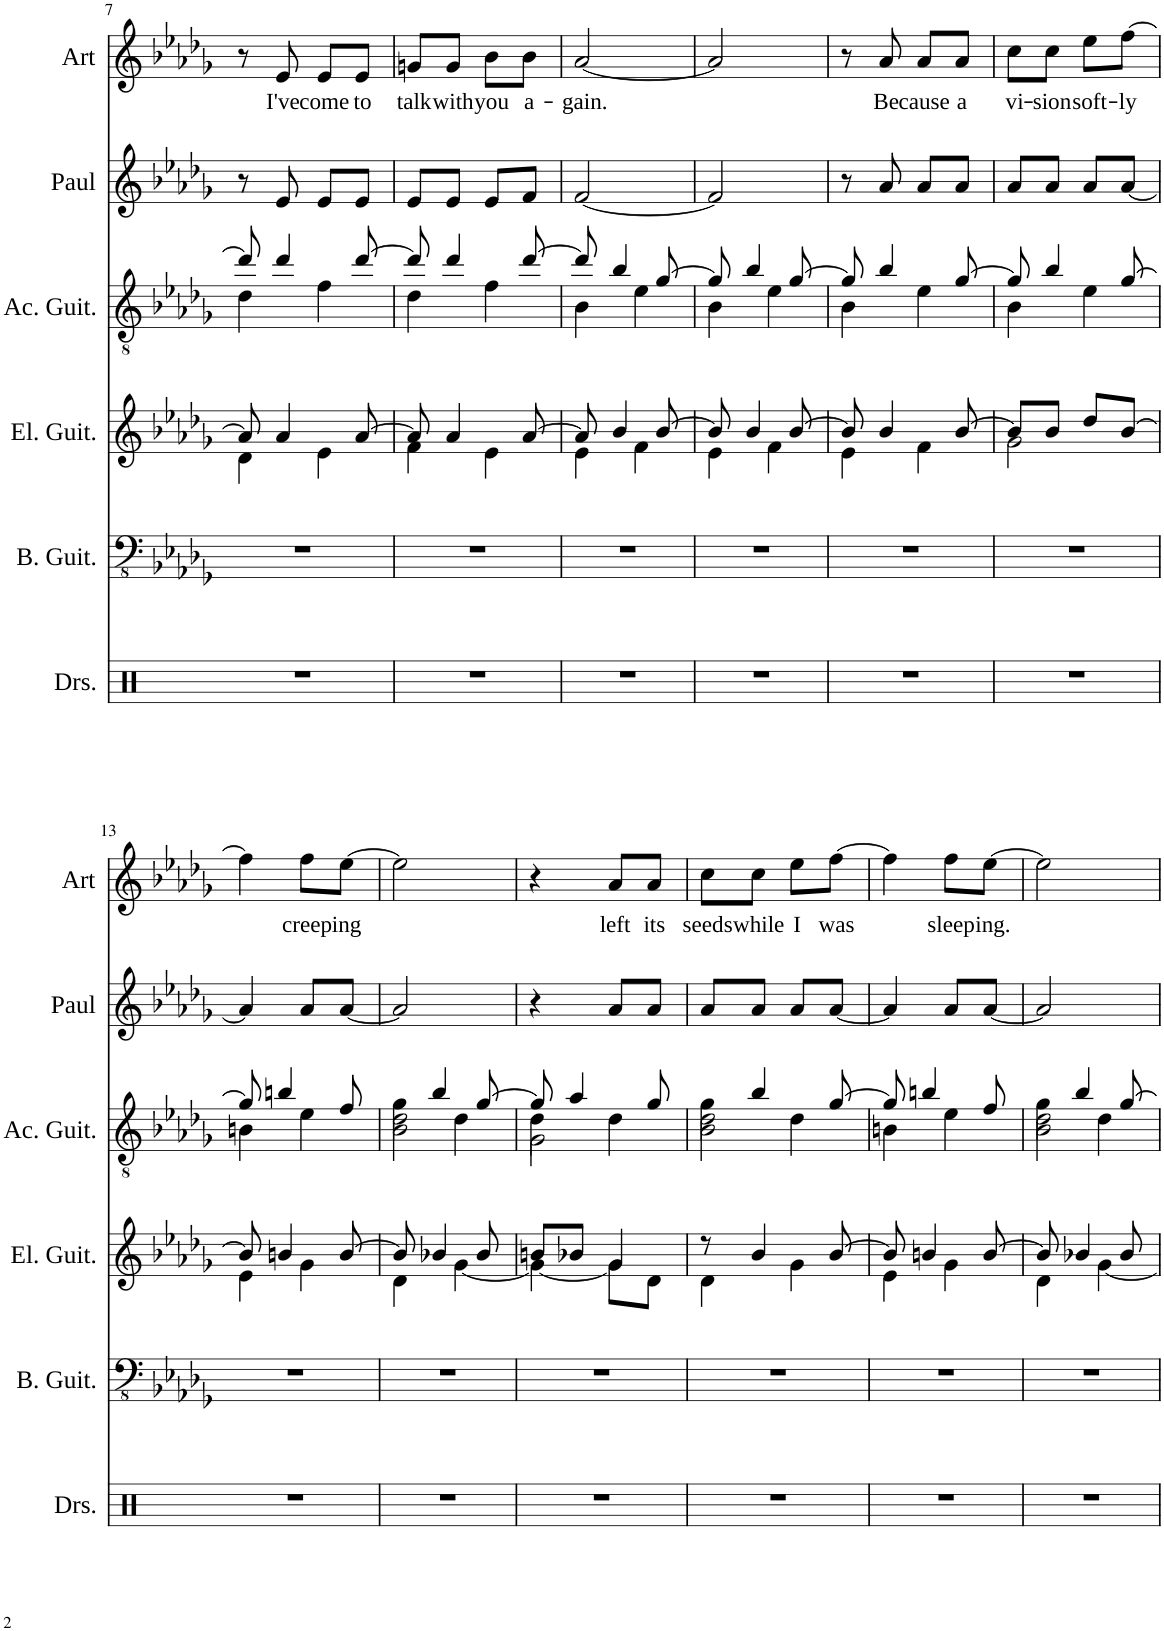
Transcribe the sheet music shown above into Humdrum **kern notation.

**kern	**kern	**kern	**kern	**kern	**kern	**text
*part6	*part5	*part4	*part3	*part2	*part1	*part1
*staff6	*staff5	*staff4	*staff3	*staff2	*staff1	*staff1
*I"Drumset	*I"Bass Guitar	*I"Electric Guitar	*I"Acoustic Guitar	*I"Paul	*I"Art	*
*I'Drs.	*I'B. Guit.	*I'El. Guit.	*I'Ac. Guit.	*I'Paul	*I'Art	*
!!LO:PB:g=z
*clefX	*clefFv4	*clefG2	*clefGv2	*clefG2	*clefG2	*
*	*	*	*	*Trd1c2	*Trd1c2	*
*k[]	*k[b-e-a-d-g-]	*k[b-e-a-d-g-]	*k[b-e-a-d-g-]	*k[b-e-a-d-g-]	*k[b-e-a-d-g-]	*
*M2/4	*M2/4	*M2/4	*M2/4	*M2/4	*M2/4	*
=7	=7	=7	=7	=7	=7	=7
*	*	*^	*^	*	*	*
2r	2r	8a-/]	4d-\	8dd-/]	4d-\	8r	8r	.
!	!	!	!	!	!	!	!	!LO:LY:b
.	.	4a-/	.	4dd-/	.	8e-/	8e-/	I've
!	!	!	!	!	!	!	!	!LO:LY:b
.	.	.	4e-\	.	4f\	8e-/L	8e-/L	come
!	!	!	!	!	!	!	!	!LO:LY:b
.	.	[8a-/	.	[8dd-/	.	8e-/J	8e-/J	to
=8	=8	=8	=8	=8	=8	=8	=8	=8
!	!	!	!	!	!	!	!	!LO:LY:b
2r	2r	8a-/]	4f\	8dd-/]	4d-\	8e-/L	8gn/L	talk
!	!	!	!	!	!	!	!	!LO:LY:b
.	.	4a-/	.	4dd-/	.	8e-/J	8g/J	with
!	!	!	!	!	!	!	!	!LO:LY:b
.	.	.	4e-\	.	4f\	8e-/L	8b-\L	you
!	!	!	!	!	!	!	!	!LO:LY:b
.	.	[8a-/	.	[8dd-/	.	8f/J	8b-\J	a-
=9	=9	=9	=9	=9	=9	=9	=9	=9
!	!	!	!	!	!	!	!	!LO:LY:b
2r	2r	8a-/]	4e-\	8dd-/]	4B-\	[2f/	[2a-/	-gain.
.	.	4b-/	.	4b-/	.	.	.	.
.	.	.	4f\	.	4e-\	.	.	.
.	.	[8b-/	.	[8g-/	.	.	.	.
=10	=10	=10	=10	=10	=10	=10	=10	=10
2r	2r	8b-/]	4e-\	8g-/]	4B-\	2f/]	2a-/]	.
.	.	4b-/	.	4b-/	.	.	.	.
.	.	.	4f\	.	4e-\	.	.	.
.	.	[8b-/	.	[8g-/	.	.	.	.
=11	=11	=11	=11	=11	=11	=11	=11	=11
2r	2r	8b-/]	4e-\	8g-/]	4B-\	8r	8r	.
!	!	!	!	!	!	!	!	!LO:LY:b
.	.	4b-/	.	4b-/	.	8a-/	8a-/	Be-
!	!	!	!	!	!	!	!	!LO:LY:b
.	.	.	4f\	.	4e-\	8a-/L	8a-/L	-cause
!	!	!	!	!	!	!	!	!LO:LY:b
.	.	[8b-/	.	[8g-/	.	8a-/J	8a-/J	a
=12	=12	=12	=12	=12	=12	=12	=12	=12
!	!	!	!	!	!	!	!	!LO:LY:b
2r	2r	8b-/L]	2g-\	8g-/]	4B-\	8a-/L	8cc\L	vi-
!	!	!	!	!	!	!	!	!LO:LY:b
.	.	8b-/J	.	4b-/	.	8a-/J	8cc\J	-sion
!	!	!	!	!	!	!	!	!LO:LY:b
.	.	8dd-/L	.	.	4e-\	8a-/L	8ee-\L	soft-
!	!	!	!	!	!	!	!	!LO:LY:b
.	.	[8b-/J	.	[8g-/	.	[8a-/J	[8ff\J	-ly
!!LO:LB:g=z
=13	=13	=13	=13	=13	=13	=13	=13	=13
2r	2r	8b-/]	4e-\	8g-/]	4Bn\	4a-/]	4ff\]	.
.	.	4bn/	.	4bn/	.	.	.	.
!	!	!	!	!	!	!	!	!LO:LY:b
.	.	.	4g-\	.	4e-\	8a-/L	8ff\L	creep-
!	!	!	!	!	!	!	!	!LO:LY:b
.	.	[8b/	.	8f/	.	[8a-/J	[8ee-\J	-ing
=14	=14	=14	=14	=14	=14	=14	=14	=14
*	*	*	*	*	*^	*	*	*
2r	2r	8b/]	4d-\	8ryy	4g-\	2B-\ 2d-\	2a-/]	2ee-\]	.
.	.	4b-X/	.	4b-/	.	.	.	.	.
.	.	.	[4g-\	.	4d-\	.	.	.	.
.	.	8b-/	.	[8g-/	.	.	.	.	.
=15	=15	=15	=15	=15	=15	=15	=15	=15	=15
2r	2r	8bn/L	4g-\_	8g-/]	4d-\	2G-\	4r	4r	.
.	.	8b-X/J	.	4a-/	.	.	.	.	.
!	!	!	!	!	!	!	!	!	!LO:LY:b
.	.	4g-/	8g-\L]	.	4d-\	.	8a-/L	8a-/L	left
!	!	!	!	!	!	!	!	!	!LO:LY:b
.	.	.	8d-\J	8g-/	.	.	8a-/J	8a-/J	its
=16	=16	=16	=16	=16	=16	=16	=16	=16	=16
!	!	!	!	!	!	!	!	!	!LO:LY:b
2r	2r	8r	4d-\	8ryy	4g-\	2B-\ 2d-\	8a-/L	8cc\L	seeds
!	!	!	!	!	!	!	!	!	!LO:LY:b
.	.	4b-/	.	4b-/	.	.	8a-/J	8cc\J	while
!	!	!	!	!	!	!	!	!	!LO:LY:b
.	.	.	4g-\	.	4d-\	.	8a-/L	8ee-\L	I
!	!	!	!	!	!	!	!	!	!LO:LY:b
.	.	[8b-/	.	[8g-/	.	.	[8a-/J	[8ff\J	was
*	*	*	*	*	*v	*v	*	*	*
=17	=17	=17	=17	=17	=17	=17	=17	=17
2r	2r	8b-/]	4e-\	8g-/]	4Bn\	4a-/]	4ff\]	.
.	.	4bn/	.	4bn/	.	.	.	.
!	!	!	!	!	!	!	!	!LO:LY:b
.	.	.	4g-\	.	4e-\	8a-/L	8ff\L	sleep-
!	!	!	!	!	!	!	!	!LO:LY:b
.	.	[8b/	.	8f/	.	[8a-/J	[8ee-\J	-ing.
=18	=18	=18	=18	=18	=18	=18	=18	=18
*	*	*	*	*	*^	*	*	*
2r	2r	8b/]	4d-\	8ryy	4g-\	2B-\ 2d-\	2a-/]	2ee-\]	.
.	.	4b-X/	.	4b-/	.	.	.	.	.
.	.	.	[4g-\	.	4d-\	.	.	.	.
.	.	8b-/	.	[8g-/	.	.	.	.	.
*	*	*v	*v	*	*	*	*	*	*
*	*	*	*v	*v	*v	*	*	*
=	=	=	=	=	=	=
*-	*-	*-	*-	*-	*-	*-
